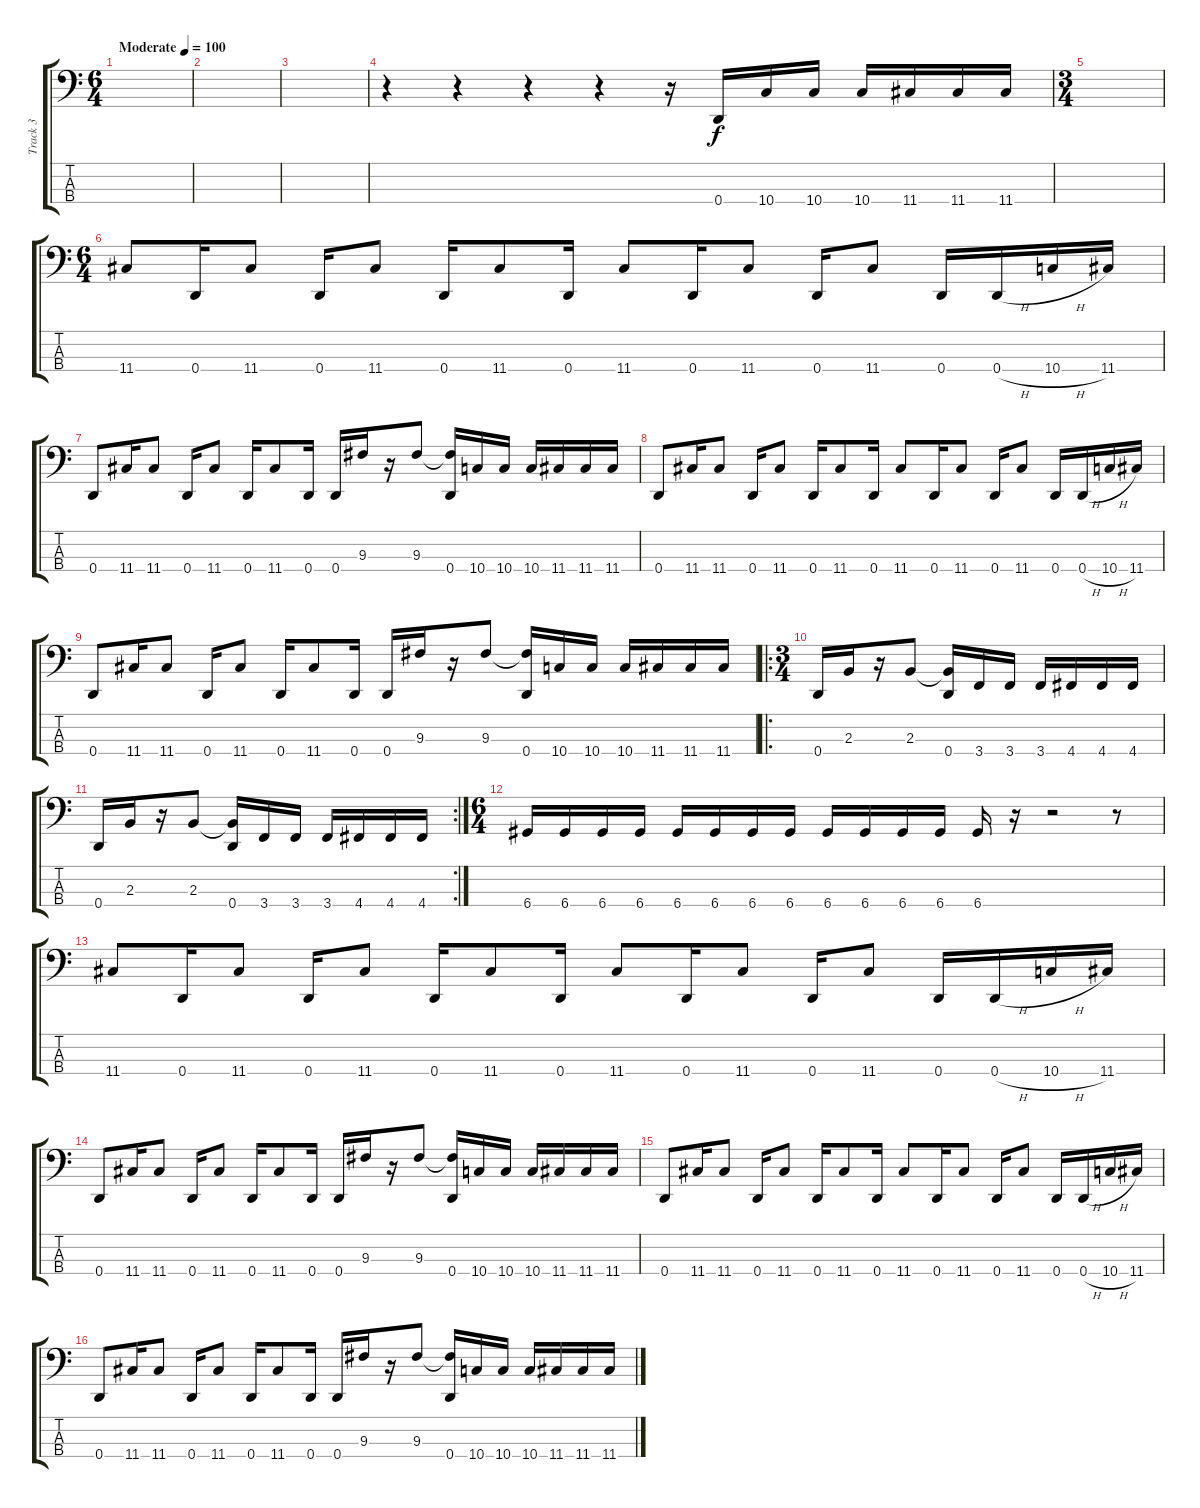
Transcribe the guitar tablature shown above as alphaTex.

\track ("Track 3" "Track 3") {instrument electricbassfinger}
\staff {score tabs}
\tuning (G2 D2 A1 D1) {hide}
\ts (6 4)
\tempo (100 "Moderate")
\clef f4
\ks c
|
|
|
r.4 r.4 r.4 r.4 r.16 0.4.16 10.4.16 10.4.16 10.4.16 11.4.16 11.4.16 11.4.16 |
\ts (3 4)
|
\ts (6 4)
11.4.8 0.4.16 11.4.8 0.4.16 11.4.8 0.4.16 11.4.8 0.4.16 11.4.8 0.4.16 11.4.8 0.4.16 11.4.8 0.4.16 0.4{h}.16 10.4{h}.16 11.4.16 |
0.4.8 11.4.16 11.4.8 0.4.16 11.4.8 0.4.16 11.4.8 0.4.16 0.4.16 9.3.16 r.16 9.3.8 (9.3{t} 0.4).16 10.4.16 10.4.16 10.4.16 11.4.16 11.4.16 11.4.16 |
0.4.8 11.4.16 11.4.8 0.4.16 11.4.8 0.4.16 11.4.8 0.4.16 11.4.8 0.4.16 11.4.8 0.4.16 11.4.8 0.4.16 0.4{h}.16 10.4{h}.16 11.4.16 |
0.4.8 11.4.16 11.4.8 0.4.16 11.4.8 0.4.16 11.4.8 0.4.16 0.4.16 9.3.16 r.16 9.3.8 (9.3{t} 0.4).16 10.4.16 10.4.16 10.4.16 11.4.16 11.4.16 11.4.16 |
\ro
\ts (3 4)
0.4.16 2.3.16 r.16 2.3.8 (2.3{t} 0.4).16 3.4.16 3.4.16 3.4.16 4.4.16 4.4.16 4.4.16 |
\rc 2
0.4.16 2.3.16 r.16 2.3.8 (2.3{t} 0.4).16 3.4.16 3.4.16 3.4.16 4.4.16 4.4.16 4.4.16 |
\ts (6 4)
6.4.16 6.4.16 6.4.16 6.4.16 6.4.16 6.4.16 6.4.16 6.4.16 6.4.16 6.4.16 6.4.16 6.4.16 6.4.16 r.16 r.2 r.8 |
11.4.8 0.4.16 11.4.8 0.4.16 11.4.8 0.4.16 11.4.8 0.4.16 11.4.8 0.4.16 11.4.8 0.4.16 11.4.8 0.4.16 0.4{h}.16 10.4{h}.16 11.4.16 |
0.4.8 11.4.16 11.4.8 0.4.16 11.4.8 0.4.16 11.4.8 0.4.16 0.4.16 9.3.16 r.16 9.3.8 (9.3{t} 0.4).16 10.4.16 10.4.16 10.4.16 11.4.16 11.4.16 11.4.16 |
0.4.8 11.4.16 11.4.8 0.4.16 11.4.8 0.4.16 11.4.8 0.4.16 11.4.8 0.4.16 11.4.8 0.4.16 11.4.8 0.4.16 0.4{h}.16 10.4{h}.16 11.4.16 |
0.4.8 11.4.16 11.4.8 0.4.16 11.4.8 0.4.16 11.4.8 0.4.16 0.4.16 9.3.16 r.16 9.3.8 (9.3{t} 0.4).16 10.4.16 10.4.16 10.4.16 11.4.16 11.4.16 11.4.16
